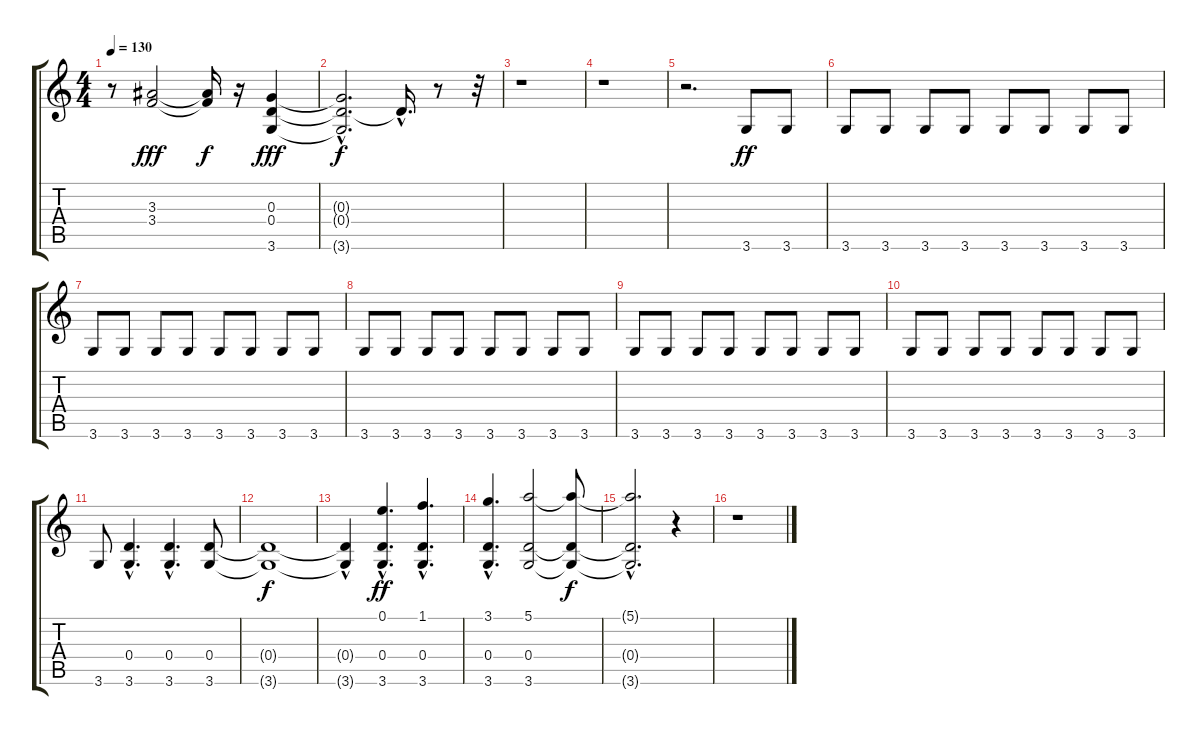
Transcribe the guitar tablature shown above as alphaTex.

\track "" {instrument distortionguitar}
\staff {score tabs}
\tuning (E4 B3 G3 D3 A2 E2) {hide}
\ts (4 4)
\tempo 130
\clef g2
\ks c
r.8{dy fff} (3.3 3.4).2 (3.3{t} 3.4{t}).16{dy f} r.16 (0.3 0.4 3.6).4{dy fff} |
(0.3{hac t} 0.4{hac t} 3.6{hac t}).2{d dy f} 0.4{hac t}.16{d} r.8 r.32 |
r.1 |
r.1 |
r.2{d} 3.6.8{dy ff} 3.6.8 |
3.6.8 3.6.8 3.6.8 3.6.8 3.6.8 3.6.8 3.6.8 3.6.8 |
3.6.8 3.6.8 3.6.8 3.6.8 3.6.8 3.6.8 3.6.8 3.6.8 |
3.6.8 3.6.8 3.6.8 3.6.8 3.6.8 3.6.8 3.6.8 3.6.8 |
3.6.8 3.6.8 3.6.8 3.6.8 3.6.8 3.6.8 3.6.8 3.6.8 |
3.6.8 3.6.8 3.6.8 3.6.8 3.6.8 3.6.8 3.6.8 3.6.8 |
3.6.8 (0.4{hac} 3.6{hac}).4{d} (0.4{hac} 3.6{hac}).4{d} (0.4 3.6).8 |
(0.4{t} 3.6{t}).1{dy f} |
(0.4{hac t} 3.6{t}).4 (0.1{hac} 0.4 3.6{hac}).4{d dy ff} (1.1{hac} 0.4{hac} 3.6{hac}).4{d} |
(3.1{hac} 0.4{hac} 3.6{hac}).4{d} (5.1 0.4 3.6).2 (5.1{t} 0.4{t} 3.6{t}).8{dy f} |
(5.1{hac t} 0.4{t} 3.6{t}).2{d} r.4 |
r.1
